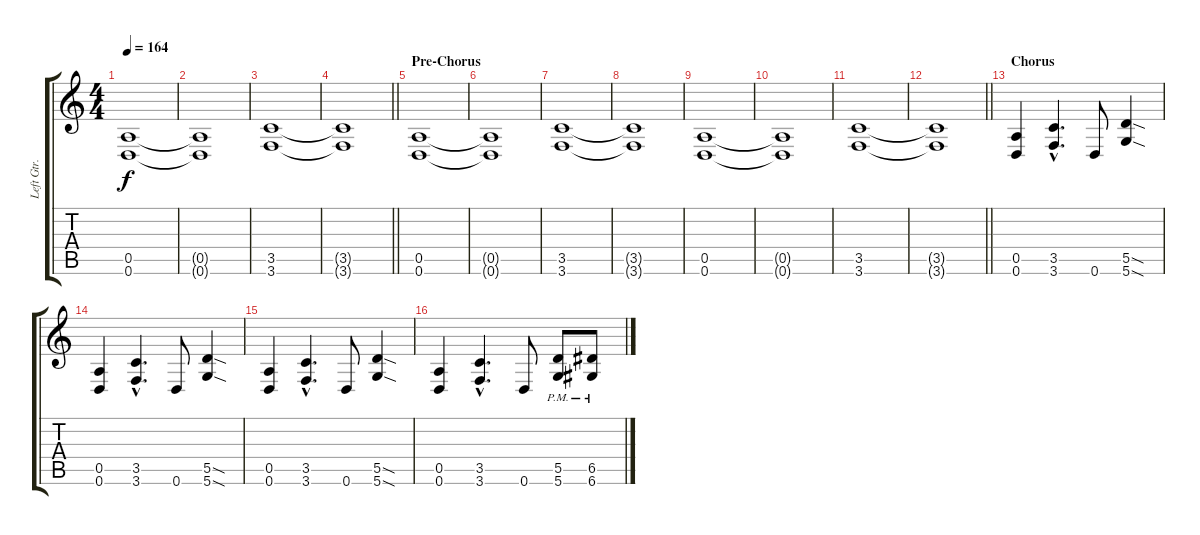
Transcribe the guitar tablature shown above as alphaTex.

\track ("Left Gtr. Janne" "Left Gtr. ") {instrument distortionguitar}
\staff {score tabs}
\tuning (E4 B3 G3 D3 A2 D2) {hide}
\ts (4 4)
\tempo 164
\clef g2
\ks c
(0.5 0.6).1{dy f} |
(0.5{t} 0.6{t}).1 |
(3.5 3.6).1 |
\barLineRight lightlight
(3.5{t} 3.6{t}).1 |
\section ("" "Pre-Chorus")
(0.5 0.6).1 |
(0.5{t} 0.6{t}).1 |
(3.5 3.6).1 |
(3.5{t} 3.6{t}).1 |
(0.5 0.6).1 |
(0.5{t} 0.6{t}).1 |
(3.5 3.6).1 |
\barLineRight lightlight
(3.5{t} 3.6{t}).1 |
\section ("" "Chorus")
(0.5 0.6).4 (3.5{hac} 3.6{hac}).4{d} 0.6.8 (5.5{sod} 5.6{sod}).4 |
(0.5 0.6).4 (3.5{hac} 3.6{hac}).4{d} 0.6.8 (5.5{sod} 5.6{sod}).4 |
(0.5 0.6).4 (3.5{hac} 3.6{hac}).4{d} 0.6.8 (5.5{sod} 5.6{sod}).4 |
(0.5 0.6).4 (3.5{hac} 3.6{hac}).4{d} 0.6.8 (5.5{pm} 5.6{pm}).8 (6.5{pm} 6.6{pm}).8
